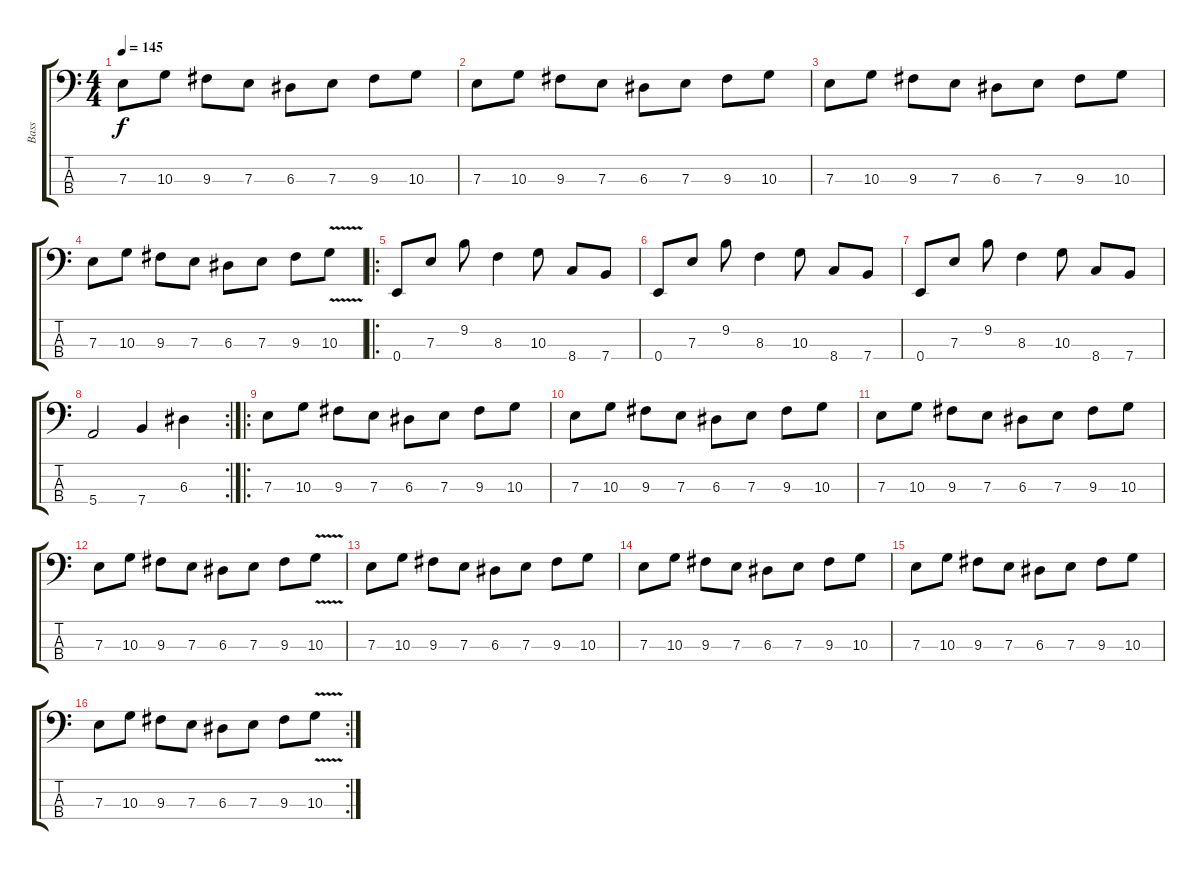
\track ("Bass" "Bass") {instrument electricbasspick}
\staff {score tabs}
\tuning (G2 D2 A1 E1) {hide}
\ts (4 4)
\tempo 145
\clef f4
\ks c
7.3.8{dy f} 10.3.8 9.3.8 7.3.8 6.3.8 7.3.8 9.3.8 10.3.8 |
7.3.8 10.3.8 9.3.8 7.3.8 6.3.8 7.3.8 9.3.8 10.3.8 |
7.3.8 10.3.8 9.3.8 7.3.8 6.3.8 7.3.8 9.3.8 10.3.8 |
7.3.8 10.3.8 9.3.8 7.3.8 6.3.8 7.3.8 9.3.8 10.3{v}.8 |
\ro
0.4.8 7.3.8 9.2.8 8.3.4 10.3.8 8.4.8 7.4.8 |
0.4.8 7.3.8 9.2.8 8.3.4 10.3.8 8.4.8 7.4.8 |
0.4.8 7.3.8 9.2.8 8.3.4 10.3.8 8.4.8 7.4.8 |
\rc 2
5.4.2 7.4.4 6.3.4 |
\ro
7.3.8 10.3.8 9.3.8 7.3.8 6.3.8 7.3.8 9.3.8 10.3.8 |
7.3.8 10.3.8 9.3.8 7.3.8 6.3.8 7.3.8 9.3.8 10.3.8 |
7.3.8 10.3.8 9.3.8 7.3.8 6.3.8 7.3.8 9.3.8 10.3.8 |
7.3.8 10.3.8 9.3.8 7.3.8 6.3.8 7.3.8 9.3.8 10.3{v}.8 |
7.3.8 10.3.8 9.3.8 7.3.8 6.3.8 7.3.8 9.3.8 10.3.8 |
7.3.8 10.3.8 9.3.8 7.3.8 6.3.8 7.3.8 9.3.8 10.3.8 |
7.3.8 10.3.8 9.3.8 7.3.8 6.3.8 7.3.8 9.3.8 10.3.8 |
\rc 2
7.3.8 10.3.8 9.3.8 7.3.8 6.3.8 7.3.8 9.3.8 10.3{v}.8
